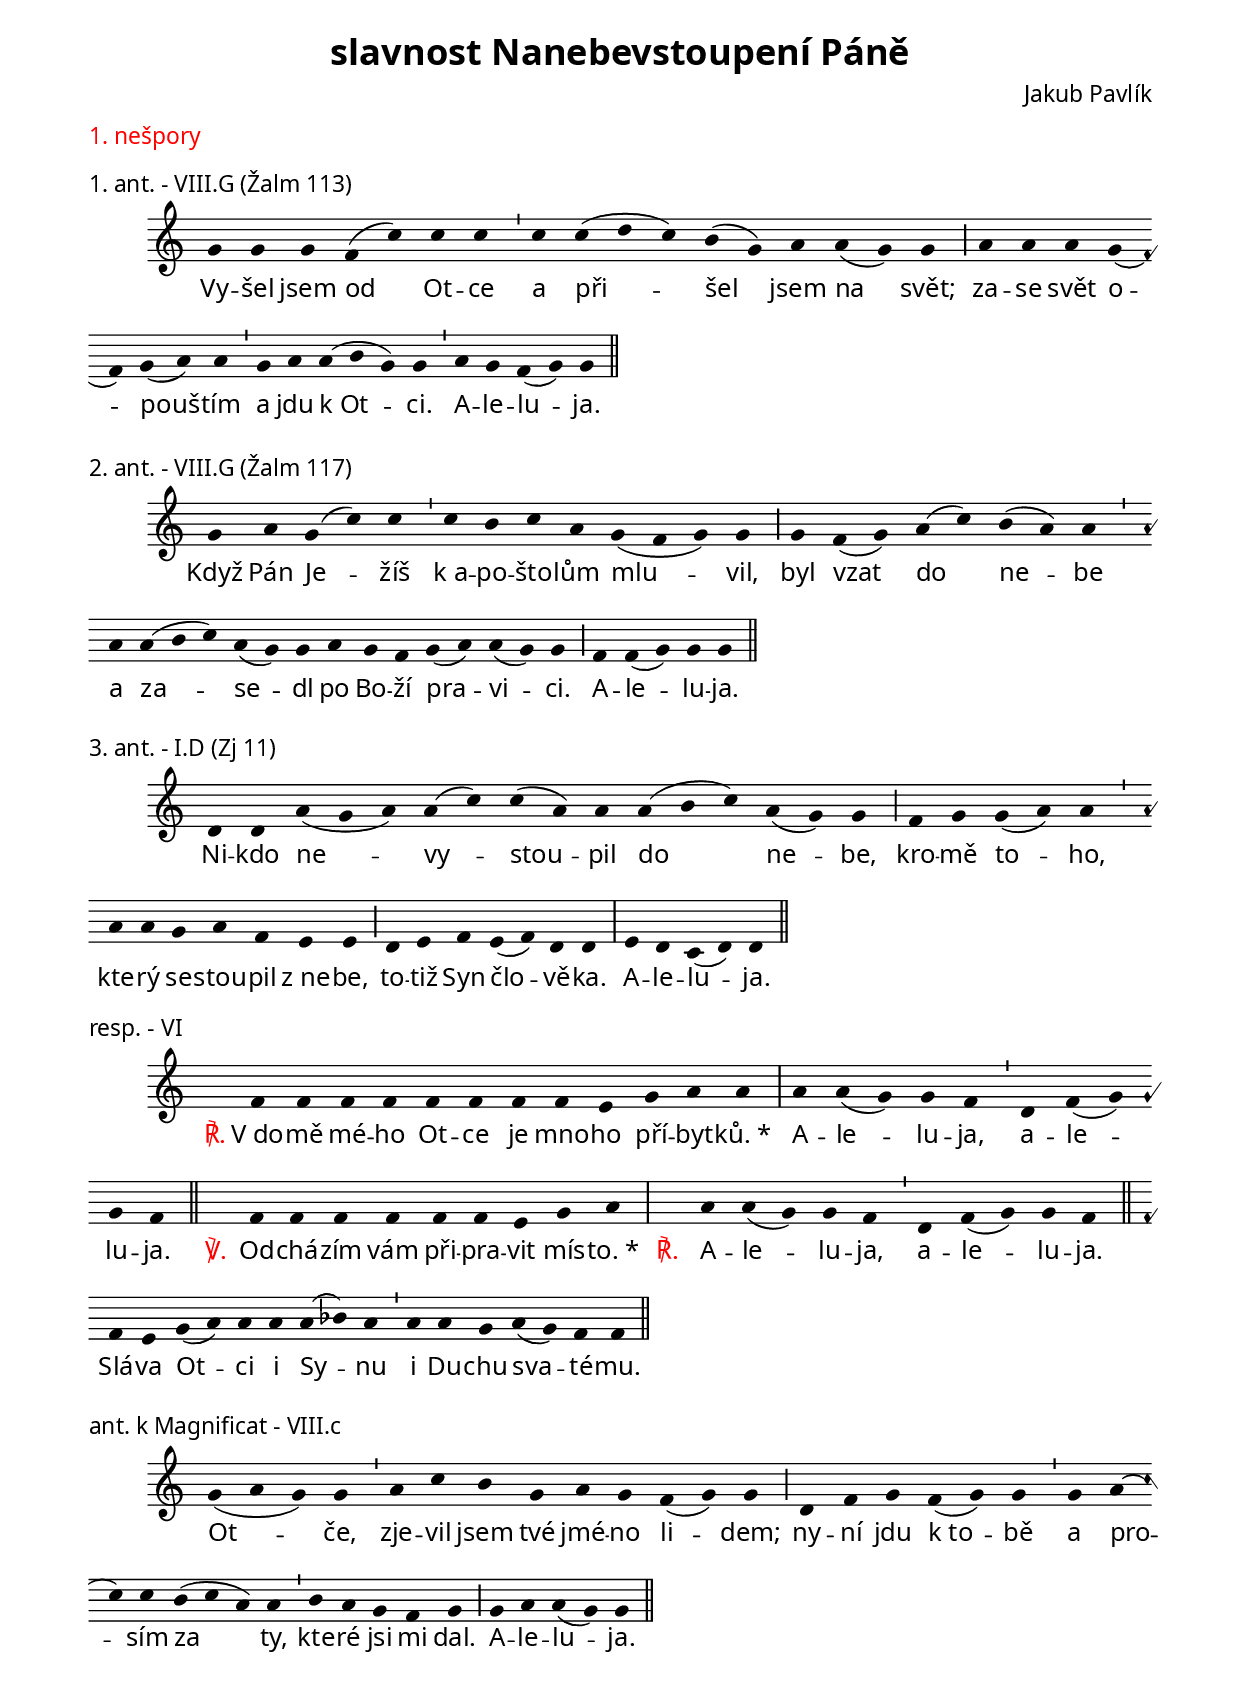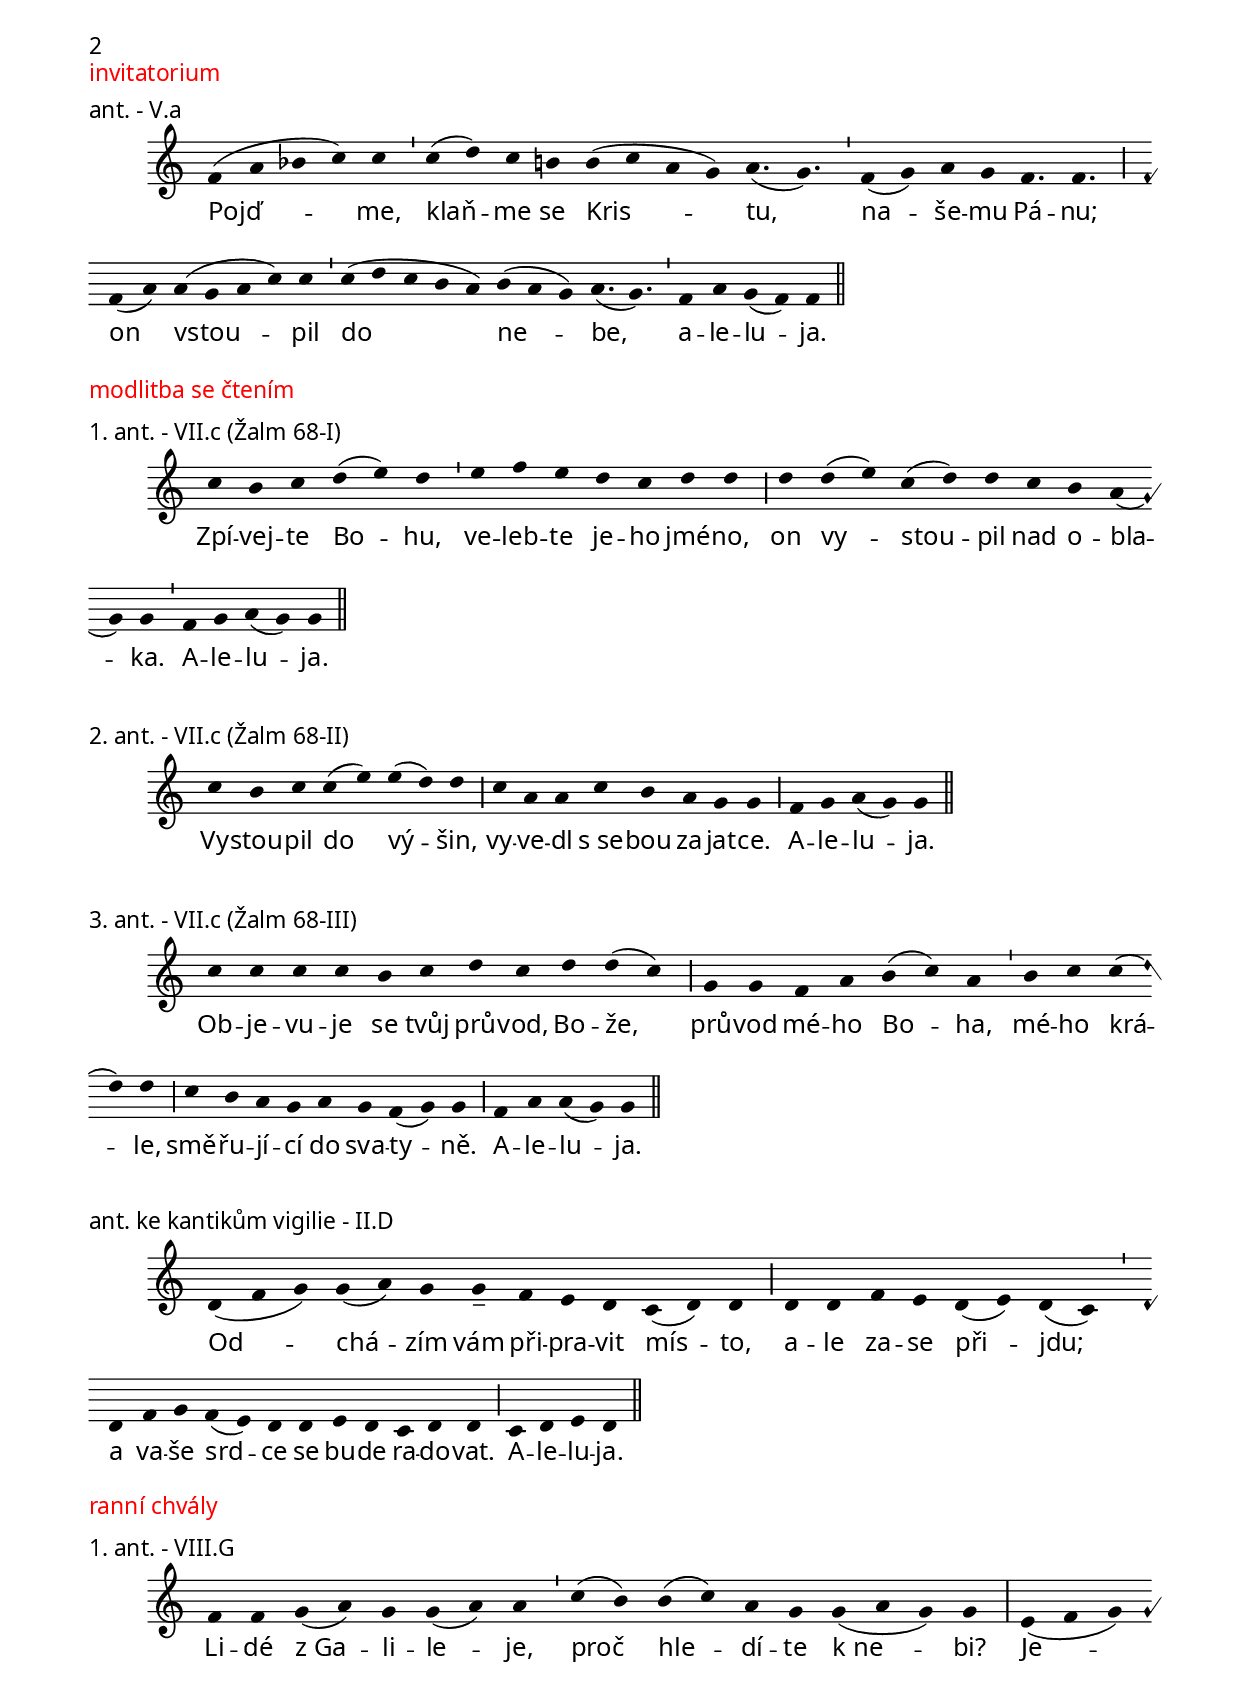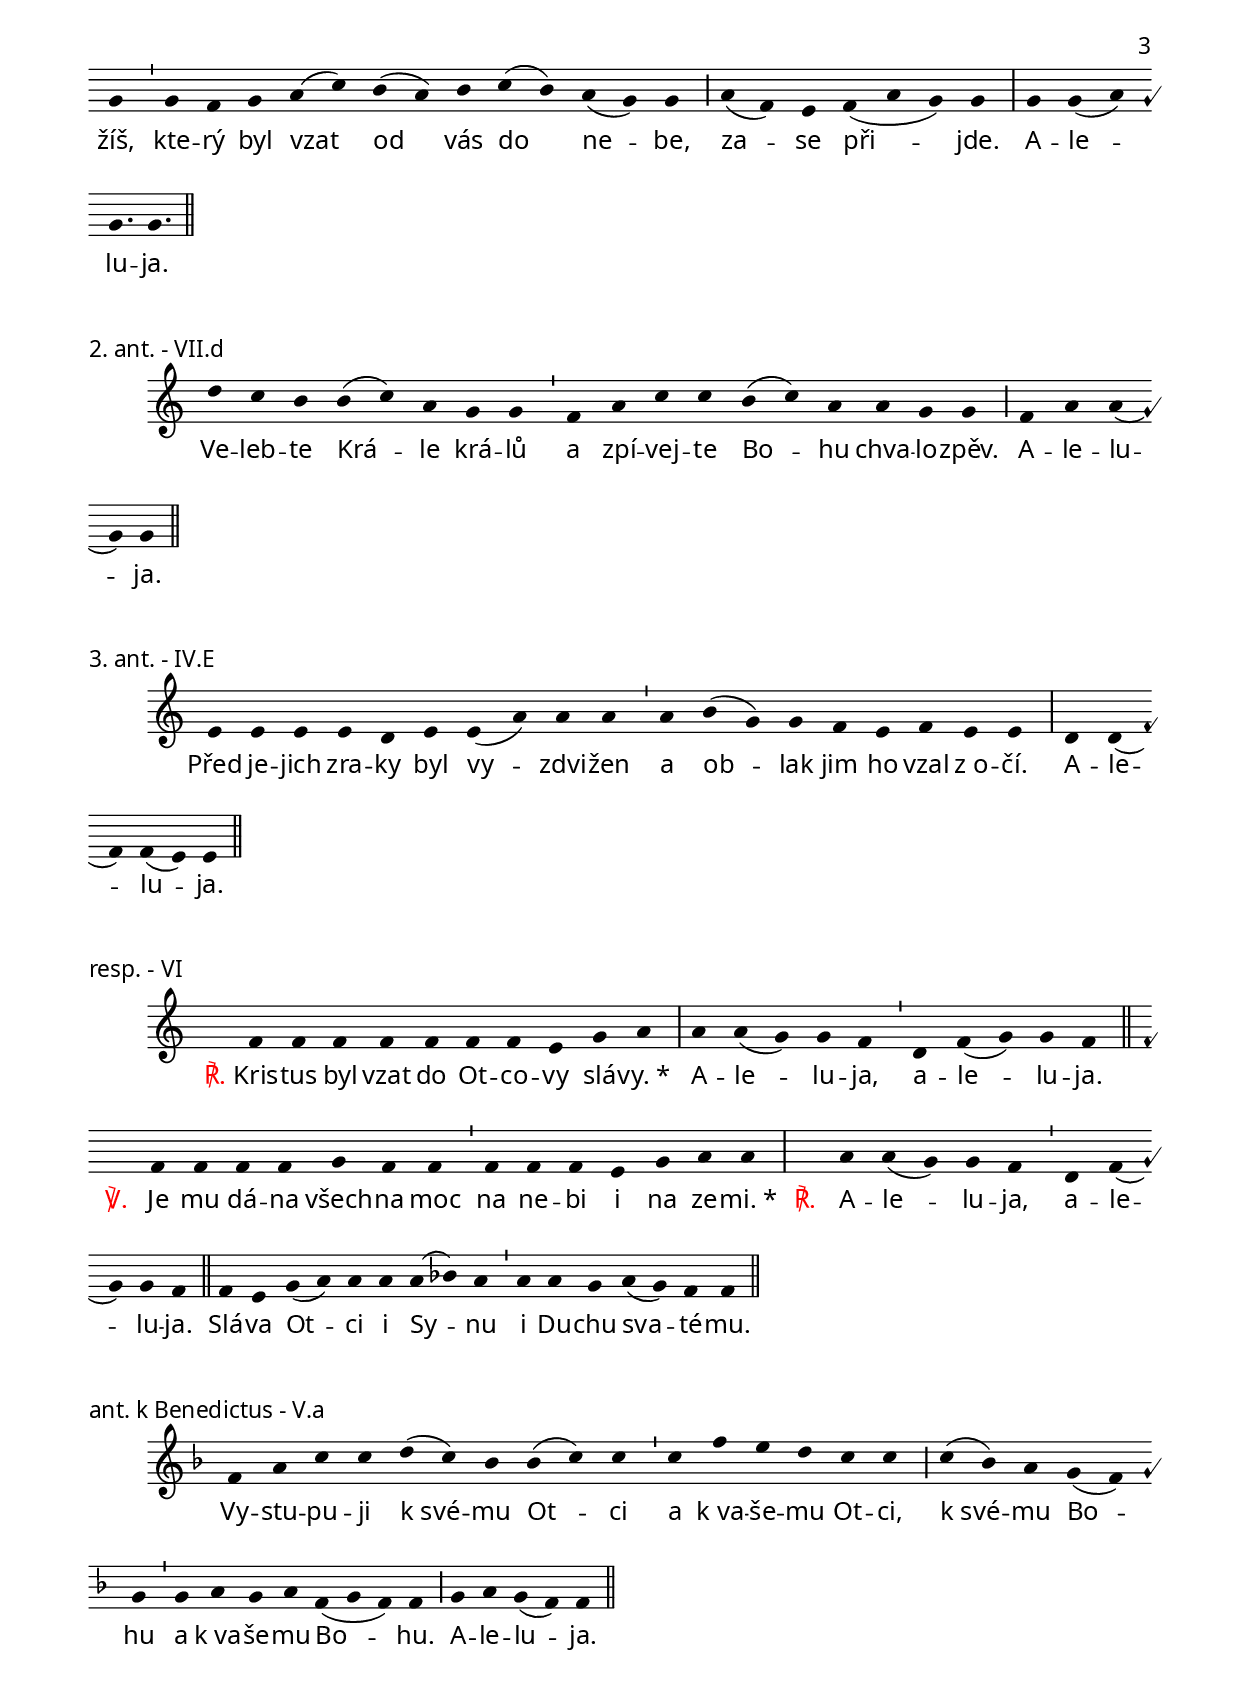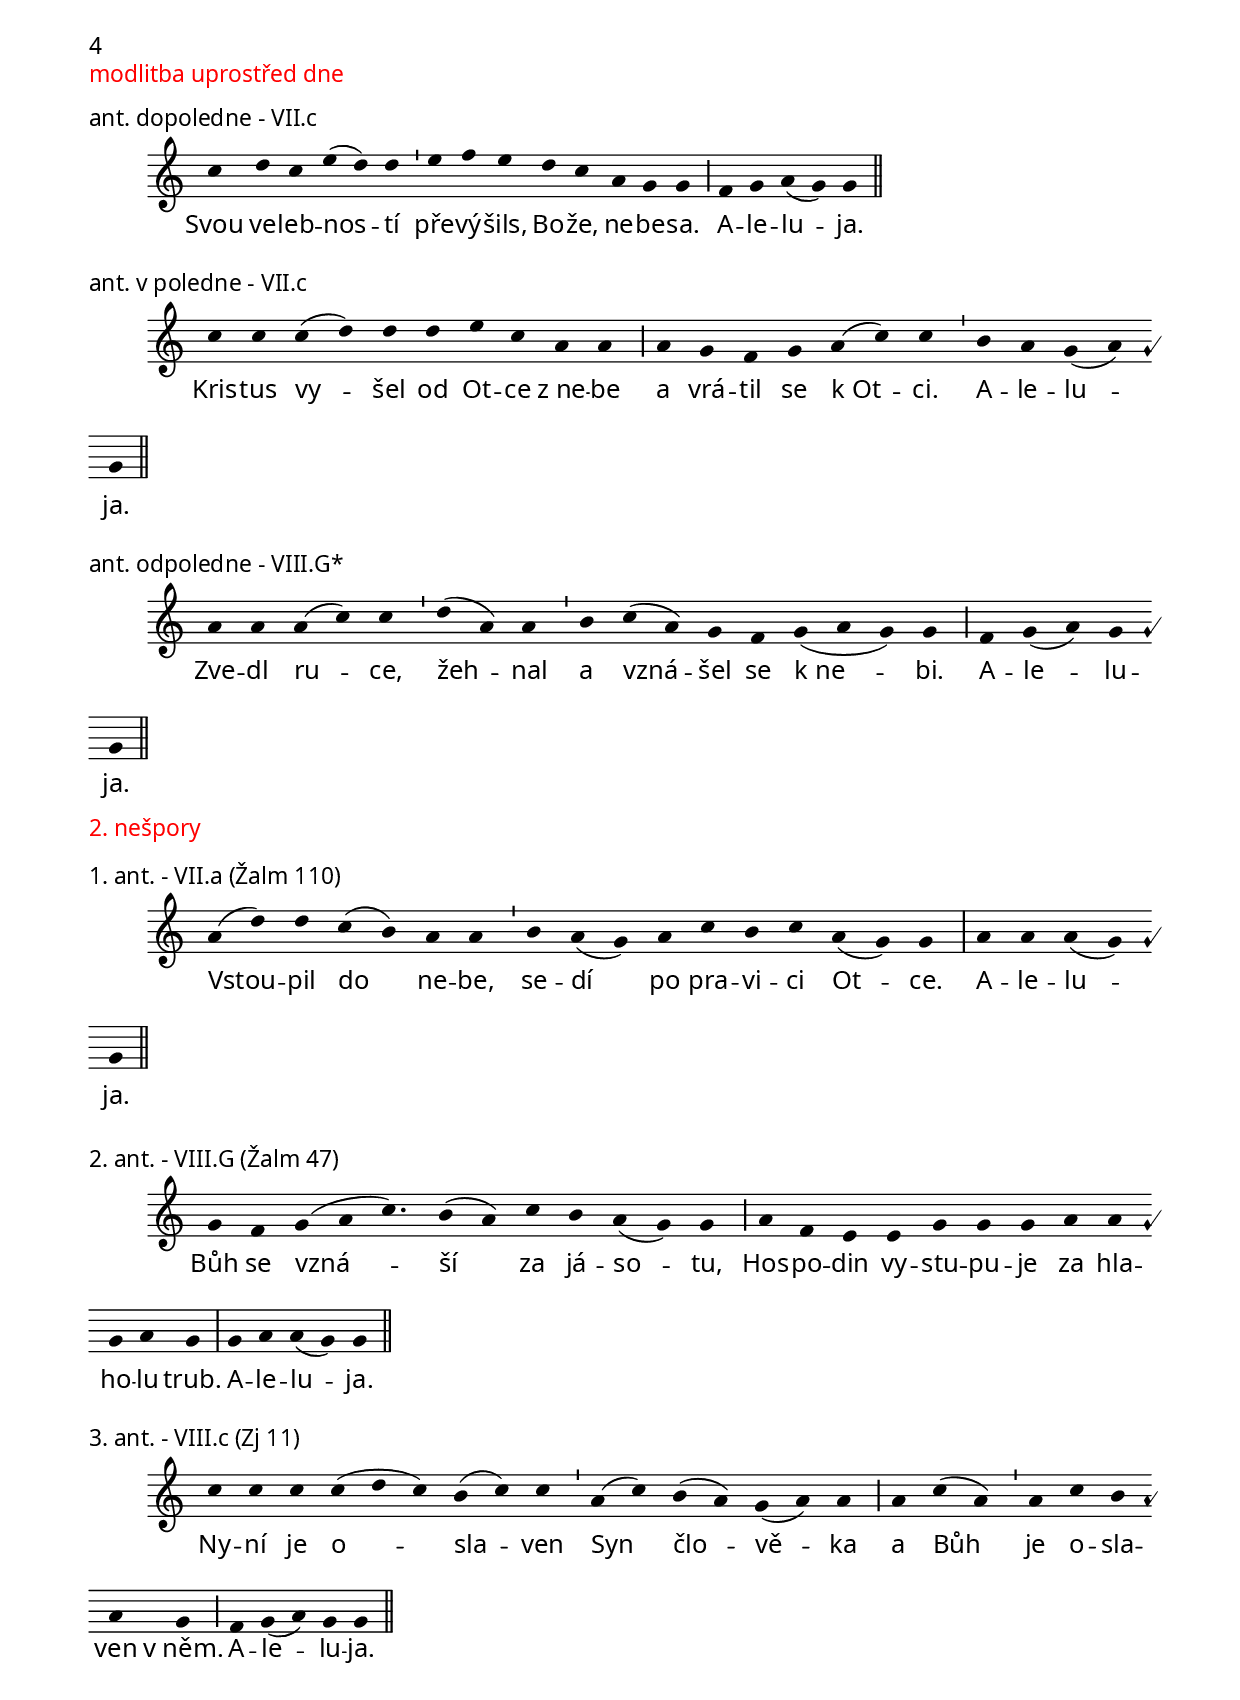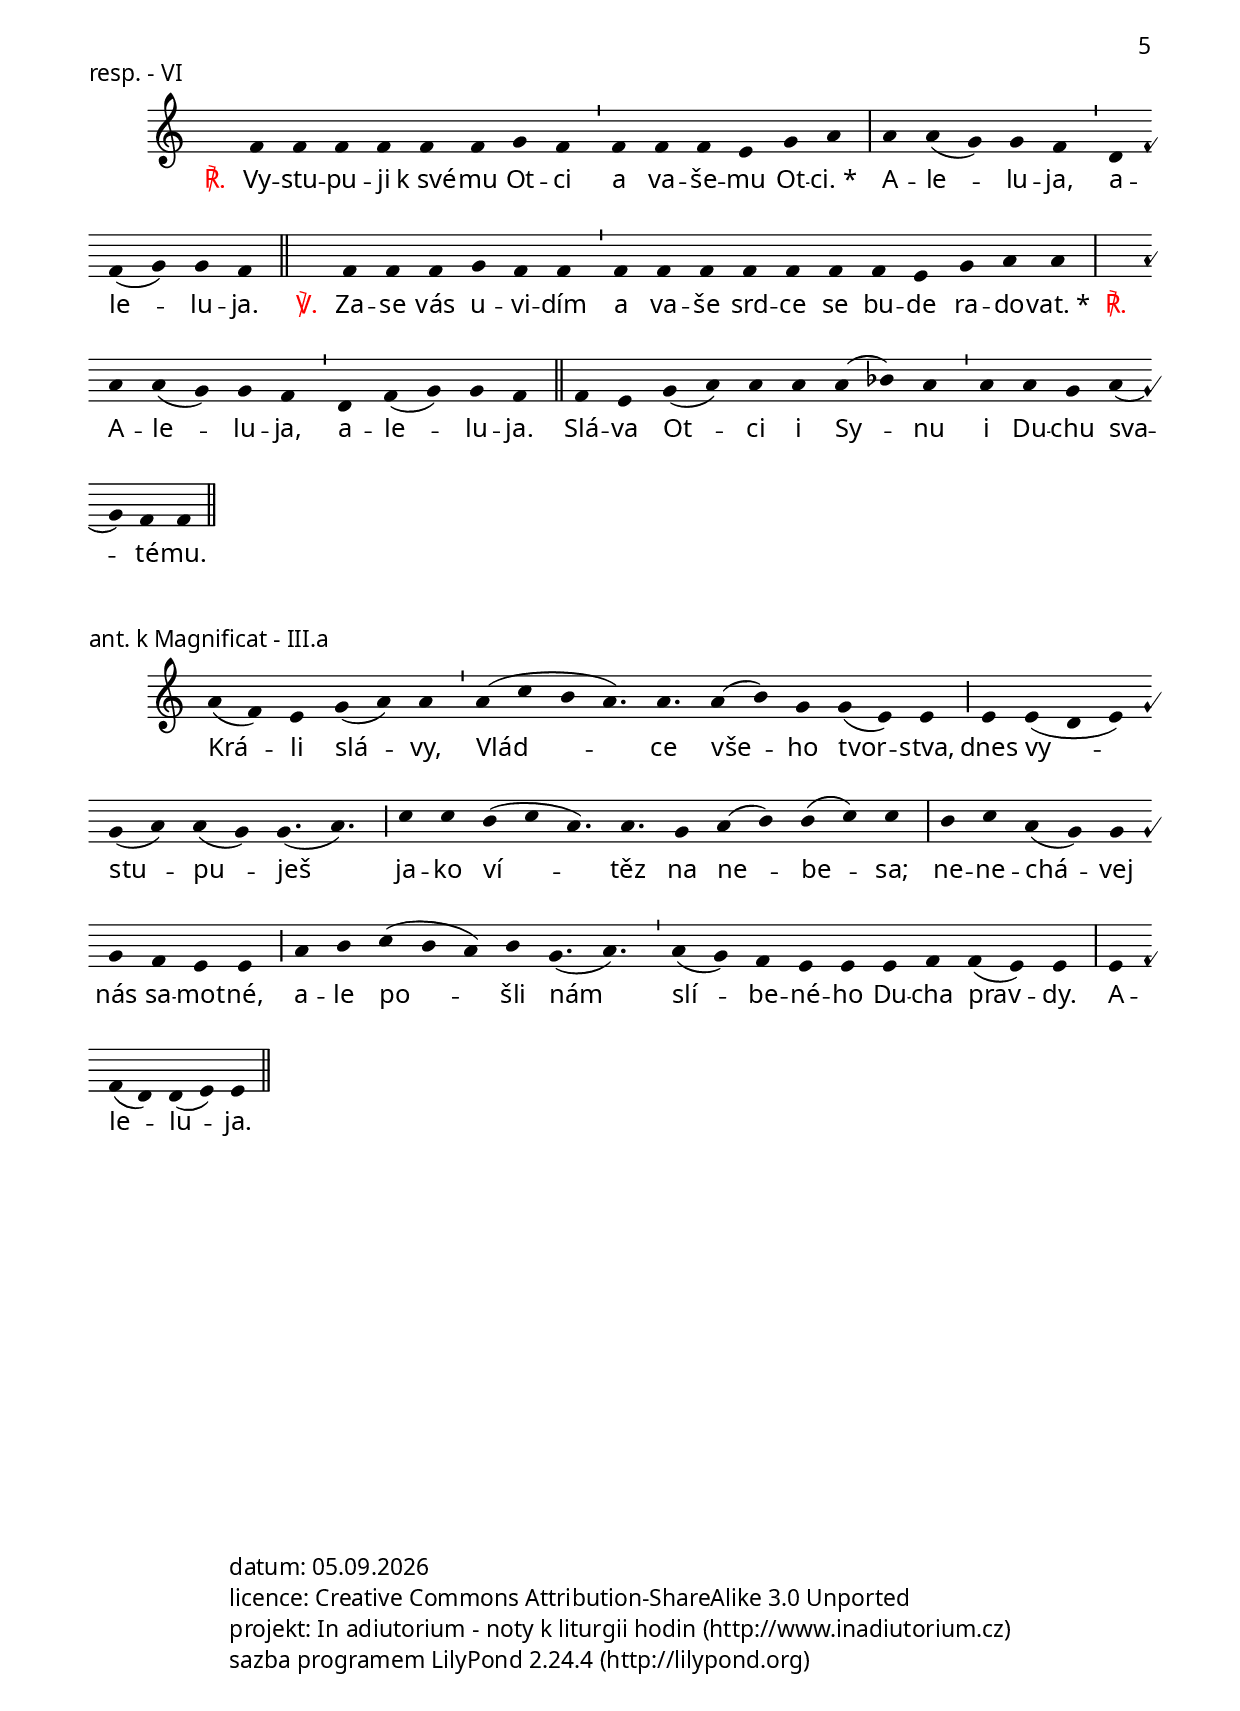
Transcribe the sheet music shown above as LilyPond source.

\version "2.14.2"

\header {
  title = "slavnost Nanebevstoupení Páně"
  composer = "Jakub Pavlík"
}

\include "spolecne.ly"
\include "dilyresponsorii.ly"

\markup {\nadpisHodinka {"1. nešpory"}}

\score {
  \relative c'' {
    \choralniRezim
    g4 g g f( c') c c \barMin
    c c( d c) b( g) a a( g) g \barMaior
    a a a g( f) g( a) a \barMin
    g a a( b g) g \barMin
    a g f( g) g \barFinalis
  }
  \addlyrics {
    Vy -- šel jsem od Ot -- ce
    a při -- šel jsem na svět;
    za -- se svět o -- pouš -- tím a jdu k_Ot -- ci.
    A -- le -- lu -- ja.
  }
  \header {
    quid = "1. ant."
    modus = "VIII"
    differentia = "G"
    psalmus = "Žalm 113"
    placet = "_k Otci_ nepřirozené"
    id = "1ne-a1"
    piece = \markup {\sestavTitulek}
  }
}

\score {
  \relative c'' {
    \choralniRezim
    g4 a g( c) c \barMin
    c b c a g( f g) g \barMaior
    g f( g) a( c) b( a) a \barMin
    a a( b c) a( g) g a g f g( a) a( g) g \barMaior
    f f( g) g g \barFinalis
  }
  \addlyrics {
    Když Pán Je -- žíš
    k_a -- po -- što -- lům mlu -- vil,
    byl vzat do ne -- be
    a za -- se -- dl po Bo -- ží pra -- vi -- ci.
    A -- le -- lu -- ja.
  }
  \header {
    quid = "2. ant."
    modus = "VIII"
    differentia = "G"
    psalmus = "Žalm 117"
    id = "1ne-a2"
    piece = \markup {\sestavTitulek}
  }
}

\score {
  \relative c' {
    \choralniRezim
    d4 d a'( g a) a( c) c( a) a a( b c) a( g) g \barMaior
    f g g( a) a \barMin a a g a f e e \barMaior
    d e f e( f) d d \barMax
    e d c( d) d \barFinalis
  }
  \addlyrics {
    Ni -- kdo ne -- vy -- stou -- pil do ne -- be,
    kro -- mě to -- ho, kte -- rý se -- stou -- pil z_ne -- be,
    to -- tiž Syn člo -- vě -- ka.
    A -- le -- lu -- ja.
  }
  \header {
    quid = "3. ant."
    modus = "I"
    differentia = "D"
    psalmus = "Zj 11"
    id = "1ne-a3"
    piece = \markup {\sestavTitulek}
  }
}

\score {
  \relative c' {
    \choralniRezim

    % R
    \neviditelna f
    f4 f f f f f f f e g a a \barMax
    \respVIalelujaResponsum \barFinalis
    % V
    \neviditelna f
    f f f f f f e g a \barMax
    % R
    \neviditelna a
    \respVIalelujaResponsum \barFinalis
    % Slava
    \respVIalelujaDoxologie \barFinalis
  }
  \addlyrics {
    \Response V_do -- mě mé -- ho Ot -- ce je mno -- ho pří -- byt -- ků._*
    \textRespAleluja
    \Verse Od -- chá -- zím vám při -- pra -- vit mís -- to._*
    \Response \textRespAleluja
    \textRespDoxologie
  }
  \header {
    quid = "resp."
    modus = "VI"
    id = "1ne-resp"
    piece = \markup {\sestavTitulekResp}
  }
}

\score {
  \relative c'' {
    \choralniRezim
    g4( a g) g \barMin
    a c b g a g f( g) g \barMaior
    d f g f( g) g \barMin
    g a( c) c b( c a) a \barMin
    b a g f g \barMaior
    g a a( g) g \barFinalis
  }
  \addlyrics {
    Ot -- če,
    zje -- vil jsem tvé jmé -- no li -- dem;
    ny -- ní jdu k_to -- bě
    a pro -- sím za ty,
    kte -- ré jsi mi dal.
    A -- le -- lu -- ja.
  }
  \header {
    quid = "ant. k Magnificat"
    modus = "VIII"
    differentia = "c"
    psalmus = ""
    id = "1ne-amag"
    piece = \markup {\sestavTitulekBezZalmu}
  }
}

\pageBreak % ZLOM

\markup {\nadpisHodinka {"invitatorium"}}

\score {
  \relative c' {
    \choralniRezim
    f4( a bes c) c \barMin
    c( d) c b! b( c a g) a4.( g) \barMin f4( g) a g f4. f \barMaior
    f4( a) a( g a c) c \barMin c( d c b a) b( a g) a4.( g) \barMin
    f4 a g( f) f \barFinalis
  }
  \addlyrics {
    Pojď -- me,
    klaň -- me se Kris -- tu, na -- še -- mu Pá -- nu;
    on vstou -- pil do ne -- be,
    a -- le -- lu -- ja.
  }
  \header {
    quid = "ant."
    modus = "V"
    differentia = "a"
    psalmus = ""
    placet = "lépe; melisma na _do__ nebe_ je škaredé"
    id = "invit"
    piece = \markup {\sestavTitulekBezZalmu}
  }
}

\markup {\nadpisHodinka {"modlitba se čtením"}}

\score {
  \relative c'' {
    \choralniRezim
    c4 b c d( e) d \barMin
    e f e d c d d \barMaior
    d d( e) c( d) d c b a( g) g \barMin
    f g a( g) g \barFinalis
  }
  \addlyrics {
    Zpí -- vej -- te Bo -- hu,
    ve -- leb -- te je -- ho jmé -- no,
    on vy -- stou -- pil nad o -- bla -- ka.
    A -- le -- lu -- ja.
  }
  \header {
    quid = "1. ant."
    modus = "VII"
    differentia = "c"
    psalmus = "Žalm 68-I"
    id = "mc-a1"
    piece = \markup {\sestavTitulek}
  }
}

\score {
  \relative c'' {
    \choralniRezim
    c4 b c c( e) e( d) d \barMaior
    c a a c b a g g \barMaior
    f g a( g) g \barFinalis
  }
  \addlyrics {
    Vy -- stou -- pil do vý -- šin,
    vy -- ve -- dl s_se -- bou za -- jat -- ce.
    A -- le -- lu -- ja.
  }
  \header {
    quid = "2. ant."
    modus = "VII"
    differentia = "c"
    psalmus = "Žalm 68-II"
    id = "mc-a2"
    piece = \markup {\sestavTitulek}
  }
}

\score {
  \relative c'' {
    \choralniRezim
    c4 c c c b c d c d d( c) \barMaior
    g g f a b( c) a \barMin b c c( d) d \barMaior
    c b a g a g f( g) g \barMaior
    f a a( g) g \barFinalis
  }
  \addlyrics {
    Ob -- je -- vu -- je se tvůj prů -- vod, Bo -- že,
    prů -- vod mé -- ho Bo -- ha, mé -- ho krá -- le,
    smě -- řu -- jí -- cí do sva -- ty -- ně.
    A -- le -- lu -- ja.
  }
  \header {
    quid = "3. ant."
    modus = "VII"
    differentia = "c"
    psalmus = "Žalm 68-III"
    placet = "líbí se mi, ale jasný modus VIII, ne VII"
    id = "mc-a3"
    piece = \markup {\sestavTitulek}
  }
}

\score {
  \relative c' {
    \choralniRezim
    d4( f g) g( a) g g-- f e d c( d) d \barMaior
    d d f e d( e) d( c) \barMin
    d f g f( e) d d e d c d d \barMaior
    c d e d \barFinalis
  }
  \addlyrics {
    Od -- chá -- zím vám při -- pra -- vit mís -- to,
    a -- le za -- se při -- jdu;
    a va -- še srd -- ce se bu -- de ra -- do -- vat.
    A -- le -- lu -- ja.
  }
  \header {
    quid = "ant. ke kantikům vigilie"
    modus = "II"
    differentia = "D"
    psalmus = ""
    id = "mc-avig"
    piece = \markup {\sestavTitulekBezZalmu}
  }
}

\markup {\nadpisHodinka {"ranní chvály"}}

\score {
  \relative c' {
    \choralniRezim
    f4 f g( a) g g( a) a \barMin
    c( b) b( c) a g g( a g) g \barMax
    e( f g) g \barMin
    g f g a( c) b( a) b c( b) a( g) g \barMaior
    a( f) e f( a g) g \barMax
    g g( a) g4. g \barFinalis
  }
  \addlyrics {
    Li -- dé z_Ga -- li -- le -- je,
    proč hle -- dí -- te k_ne -- bi?
    Je -- žíš,
    kte -- rý byl vzat od vás do ne -- be,
    za -- se při -- jde.
    A -- le -- lu -- ja.
  }
  \header {
    quid = "1. ant."
    modus = "VIII"
    differentia = "G"
    psalmus = ""
    placet = "aleluja lépe, zbytku také věnovat trochu péče"
    id = "rch-a1"
    piece = \markup {\sestavTitulekBezZalmu}
  }
}

\score {
  \relative c'' {
    \choralniRezim
    d4 c b b( c) a g g \barMin
    f a c c b( c) a a g g \barMaior
    f a a( g) g \barFinalis
  }
  \addlyrics {
    Ve -- leb -- te Krá -- le krá -- lů
    a zpí -- vej -- te Bo -- hu chva -- lo -- zpěv.
    A -- le -- lu -- ja.
  }
  \header {
    quid = "2. ant."
    modus = "VII"
    differentia = "d"
    psalmus = ""
    id = "rch-a2"
    piece = \markup {\sestavTitulekBezZalmu}
  }
}

\score {
  \relative c' {
    \choralniRezim
    e4 e e e d e e( a) a a \barMin
    a b( g) g f e f e e \barMax
    d d( f) f( e) e \barFinalis
  }
  \addlyrics {
    Před je -- jich zra -- ky byl vy -- zdvi -- žen
    a ob -- lak jim ho vzal z_o -- čí.
    A -- le -- lu -- ja.
  }
  \header {
    quid = "3. ant."
    modus = "IV"
    differentia = "E"
    psalmus = ""
    id = "rch-a3"
    piece = \markup {\sestavTitulekBezZalmu}
  }
}

\score {
  \relative c' {
    \choralniRezim

    % R
    \neviditelna f
    f4 f f f f f f e g a \barMax
    \respVIalelujaResponsum \barFinalis
    % V
    \neviditelna f
    f f f f g f f \barMin f f f e g a a \barMax
    % R
    \neviditelna a
    \respVIalelujaResponsum \barFinalis
    % Slava
    \respVIalelujaDoxologie \barFinalis
  }
  \addlyrics {
    \Response Kris -- tus byl vzat do Ot -- co -- vy slá -- vy._* \textRespAleluja
    \Verse Je mu dá -- na všech -- na moc na ne -- bi i na ze -- mi._*
    \Response \textRespAleluja
    \textRespDoxologie
  }
  \header {
    quid = "resp."
    modus = "VI"
    id = "rch-resp"
    piece = \markup {\sestavTitulekResp}
  }
}


\score {
  \relative c' {
    \key f \major
    \choralniRezim
    f4 a c c d( c) bes bes( c) c \barMin
    c f e d c c \barMaior
    c( bes) a g( f) g \barMin
    g a g a f( g f) f \barMaior
    g a g( f) f \barFinalis
  }
  \addlyrics {
    Vy -- stu -- pu -- ji k_své -- mu Ot -- ci
    a k_va -- še -- mu Ot -- ci,
    k_své -- mu Bo -- hu
    a k_va -- še -- mu Bo -- hu.
    A -- le -- lu -- ja.
  }
  \header {
    quid = "ant. k Benedictus"
    modus = "V"
    differentia = "a"
    psalmus = ""
    id = "rch-aben"
    piece = \markup {\sestavTitulekBezZalmu}
  }
}

\pageBreak % ZLOM

\markup {\nadpisHodinka {"modlitba uprostřed dne"}}

\score {
  \relative c'' {
    \choralniRezim
    c4 d c e( d) d \barMin
    e f e d c a g g \barMaior
    f g a( g) g \barFinalis
  }
  \addlyrics {
    Svou ve -- leb -- nos -- tí
    pře -- vý -- šils, Bo -- že, ne -- be -- sa.
    A -- le -- lu -- ja.
  }
  \header {
    quid = "ant. dopoledne"
    modus = "VII"
    differentia = "c"
    psalmus = ""
    id = "tercie"
    piece = \markup {\sestavTitulekBezZalmu}
  }
}

\score {
  \relative c'' {
    \choralniRezim
    c4 c c( d) d d e c a a \barMaior
    a g f g a( c) c \barMin
    b a g( a) g \barFinalis
  }
  \addlyrics {
    Kris -- tus vy -- šel od Ot -- ce z_ne -- be
    a vrá -- til se k_Ot -- ci.
    A -- le -- lu -- ja.
  }
  \header {
    quid = "ant. v poledne"
    modus = "VII"
    differentia = "c"
    psalmus = ""
    id = "sexta"
    piece = \markup {\sestavTitulekBezZalmu}
  }
}

\score {
  \relative c'' {
    \choralniRezim
    a4 a a( c) c \barMin
    d( a) a \barMin
    b c( a) g f g( a g) g \barMaior
    f g( a) g4 g \barFinalis
  }
  \addlyrics {
    Zve -- dl ru -- ce,
    žeh -- nal
    a vzná -- šel se k_ne -- bi.
    A -- le -- lu -- ja.
  }
  \header {
    quid = "ant. odpoledne"
    modus = "VIII"
    differentia = "G*"
    psalmus = ""
    id = "nona"
    piece = \markup {\sestavTitulekBezZalmu}
  }
}

\markup {\nadpisHodinka {"2. nešpory"}}

\score {
  \relative c'' {
    \choralniRezim
    a( d) d c( b) a a \barMin
    b a( g) a c b c a( g) g \barMax
    a a a( g) g \barFinalis
  }
  \addlyrics {
    Vstou -- pil do ne -- be,
    se -- dí po pra -- vi -- ci Ot -- ce.
    A -- le -- lu -- ja.
  }
  \header {
    quid = "1. ant."
    modus = "VII"
    differentia = "a"
    psalmus = "Žalm 110"
    placet = "lépe"
    id = "2ne-a1"
    piece = \markup {\sestavTitulek}
  }
}

\score {
  \relative c'' {
    \choralniRezim
    g4 f g( a c4.) b4( a) c b a( g) g \barMaior
    a f e e g g g a a g a g \barMax
    g a a( g) g \barFinalis
  }
  \addlyrics {
    Bůh se vzná -- ší za já -- so -- tu,
    Hos -- po -- din vy -- stu -- pu -- je za hla -- ho -- lu trub.
    A -- le -- lu -- ja.
  }
  \header {
    quid = "2. ant."
    modus = "VIII"
    differentia = "G"
    psalmus = "Žalm 47"
    id = "2ne-a2"
    piece = \markup {\sestavTitulek}
  }
}

\score {
  \relative c'' {
    \choralniRezim
    c4 c c c( d c) b( c) c \barMin
    a( c) b( a) g( a) a \barMaior
    a c( a) \barMin
    a c b a g \barMaior
    f g( a) g g \barFinalis
  }
  \addlyrics {
    Ny -- ní je o -- sla -- ven
    Syn člo -- vě -- ka
    a Bůh
    je o -- sla -- ven v_něm.
    A -- le -- lu -- ja.
  }
  \header {
    quid = "3. ant."
    modus = "VIII"
    differentia = "c"
    psalmus = "Zj 11"
    id = "2ne-a3"
    piece = \markup {\sestavTitulek}
  }
}

\score {
  \relative c' {
    \choralniRezim

    % R
    \neviditelna f
    f4 f f f f f g f \barMin f f f e g a \barMax
    \respVIalelujaResponsum \barFinalis
    % V
    \neviditelna f
    f f f g f f \barMin f f f f f f f e g a a \barMax
    % R
    \neviditelna a
    \respVIalelujaResponsum \barFinalis
    % Slava
    \respVIalelujaDoxologie \barFinalis
  }
  \addlyrics {
    \Response Vy -- stu -- pu -- ji k_své -- mu Ot -- ci a va -- še -- mu Ot -- ci._* \textRespAleluja
    \Verse Za -- se vás u -- vi -- dím a va -- še srd -- ce se bu -- de ra -- do -- vat._*
    \Response \textRespAleluja
    \textRespDoxologie
  }
  \header {
    quid = "resp."
    modus = "VI"
    id = "2ne-resp"
    piece = \markup {\sestavTitulekResp}
  }
}

\score {
  \relative c'' {
    \choralniRezim
    a4( f) e g( a) a \barMin
    a( c b a4.) a a4( b) g g( e) e \barMaior
    e e( d e) g( a) a( g) g4.( a) \barMaior
    c4 c b( c a4.) a g4 a( b) b( c) c \barMax

    b c a( g) g g f e e \barMaior
    a b c( b a) b g4.( a) \barMin
    a4( g) f e e e f f( e) e \barMax
    e f( d) d( e) e \barFinalis
  }
  \addlyrics {
    Krá -- li slá -- vy,
    Vlád -- ce vše -- ho tvor -- stva,
    dnes vy -- stu -- pu -- ješ
    ja -- ko ví -- těz na ne -- be -- sa;

    ne -- ne -- chá -- vej nás sa -- mot -- né,
    a -- le po -- šli nám slí -- be -- né -- ho Du -- cha prav -- dy.
    A -- le -- lu -- ja.
  }
  \header {
    quid = "ant. k Magnificat"
    modus = "III"
    differentia = "a"
    psalmus = ""
    id = "2ne-amag"
    piece = \markup {\sestavTitulekBezZalmu}
  }
}